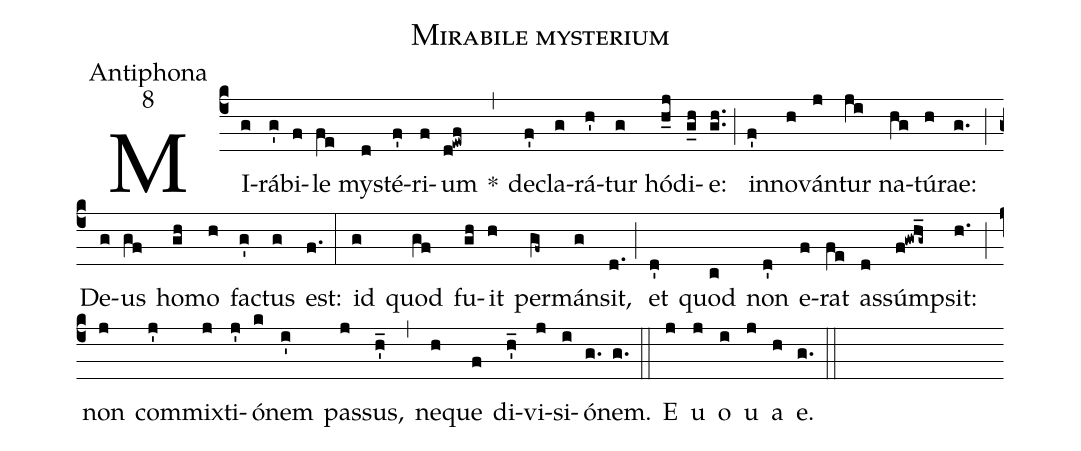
name:Mirabile mysterium;
office-part:Antiphona;
mode:8;
%%
(c4) MI(g)rá(g')bi(f)le(fe) my(d)sté(f')ri(f)um(d!ewf) *(,) de(f')cla(g)rá(h')tur(g) hó(h_j)di(g_h)e:(gh..) (;) in(f')no(h)ván(j)tur(ji) na(hg)tú(h)rae:(g.) (;) De(g)us(gf) ho(gh)mo(h) fa(g')ctus(g) est:(f.) (:) id(g) quod(gf) fu(gh)it(h) per(gf~)mán(g)sit,(d.) (;) et(d') quod(c) non(d') e(f)rat(fe) as(d)súm(f!gwh_g~)psit:(h.) (;) non(j) com(j')mix(j)ti(j')ó(k)nem(i') pas(j)sus,(h'_) (,) ne(h)que(f) di(h'_)vi(j)si(i)ó(g.)nem.(g.) (::) <eu>E(j) u(j) o(i) u(j) a(h) e.</eu>(g.) (::)
